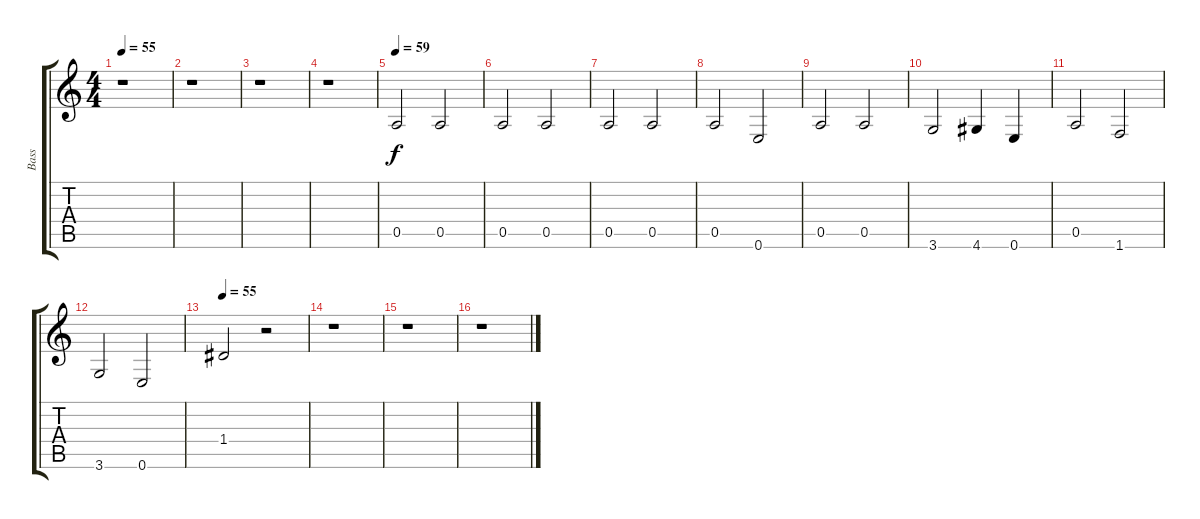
\track ("Bass" "Bass") {instrument fretlessbass}
\staff {score tabs}
\tuning (E4 B3 G3 D3 A2 E2) {hide}
\ts (4 4)
\tempo 55
\clef g2
\ks c
r.1{dy f} |
r.1 |
r.1 |
r.1 |
\tempo 59
0.5.2 0.5.2 |
0.5.2 0.5.2 |
0.5.2 0.5.2 |
0.5.2 0.6.2 |
0.5.2 0.5.2 |
3.6.2 4.6.4 0.6.4 |
0.5.2 1.6.2 |
3.6.2 0.6.2 |
\tempo 55
1.4.2 r.2 |
r.1 |
r.1 |
r.1
